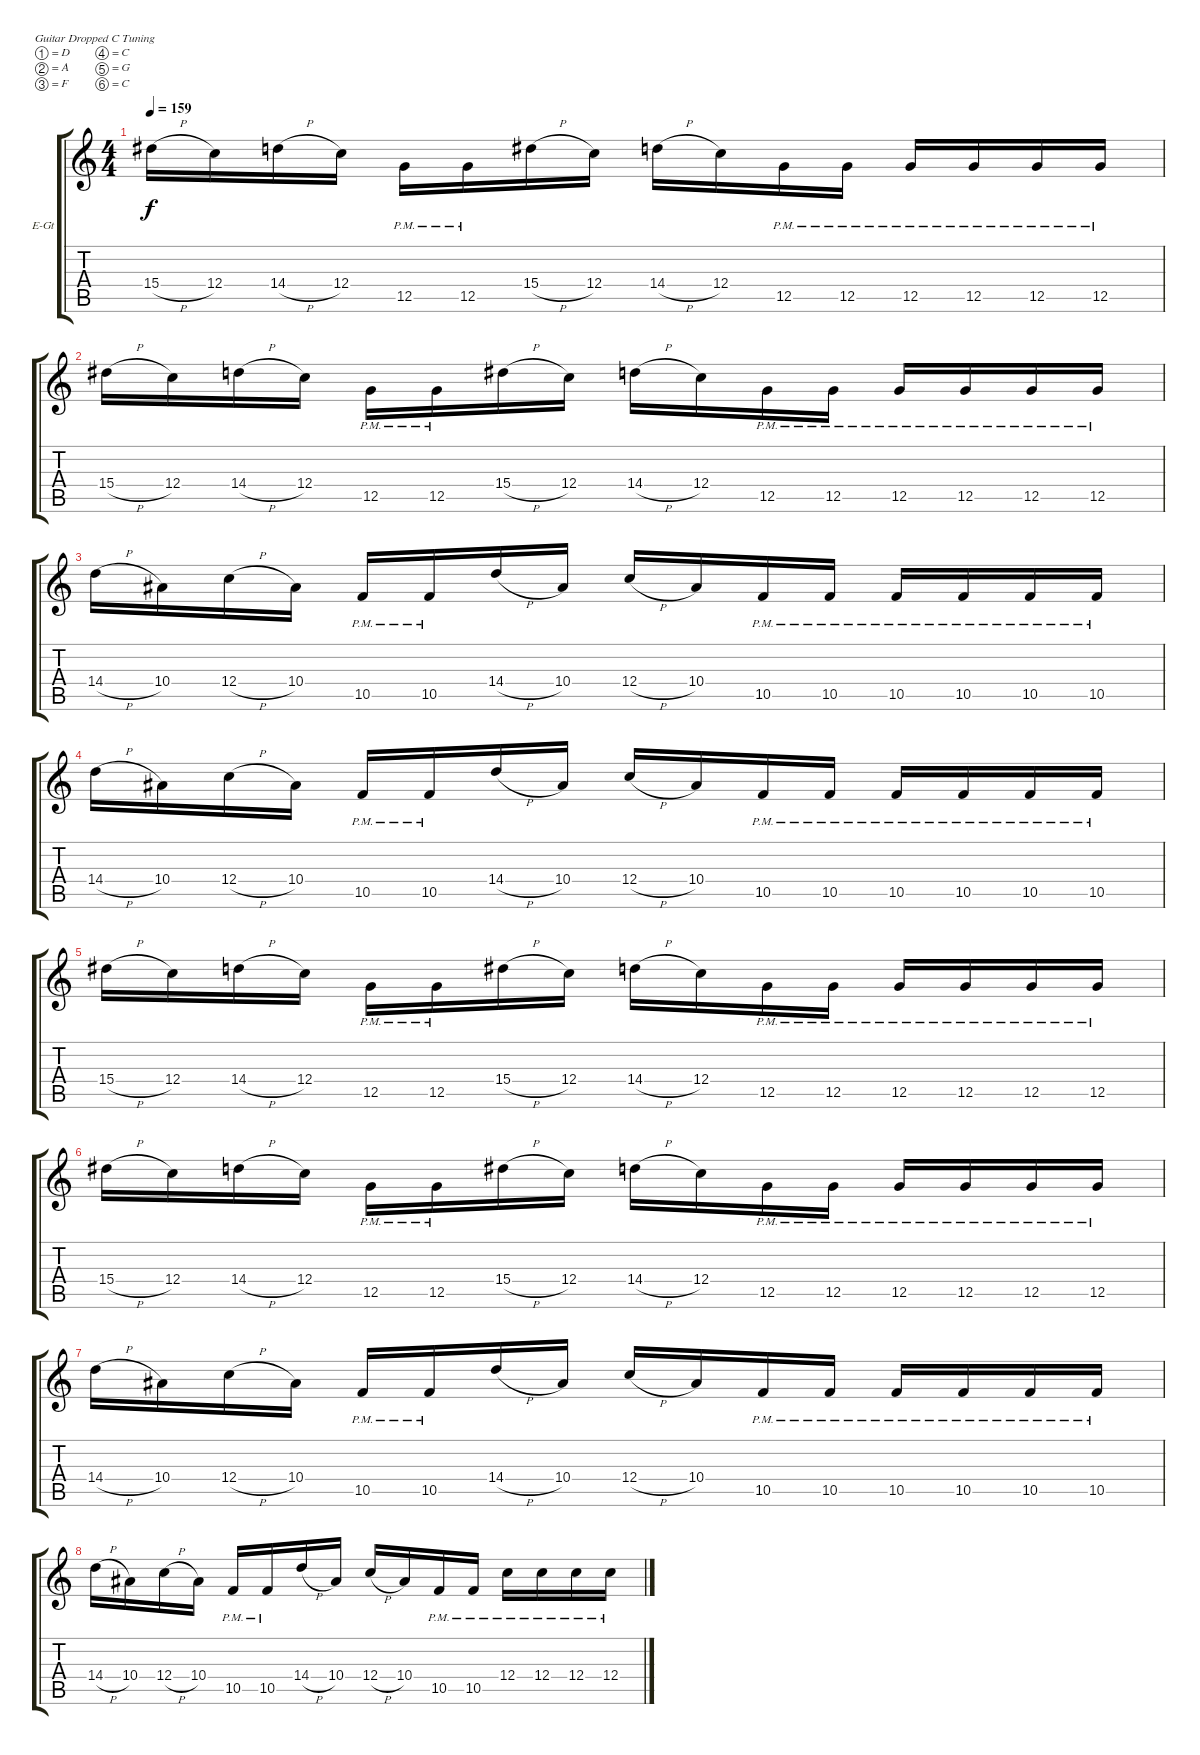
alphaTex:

\defaultSystemsLayout 4
\bracketExtendMode groupsimilarinstruments
\firstSystemTrackNameOrientation horizontal
\otherSystemsTrackNameOrientation horizontal
\track ("Electric Guitar" "E-Gt") {instrument distortionguitar}
\staff {score tabs}
\tuning (D4 A3 F3 C3 G2 C2)
\ts (4 4)
\tempo 159
\clef g2
\ks c
15.4{h}.16{dy f} 12.4.16 14.4{h}.16 12.4.16 12.5{pm}.16 12.5{pm}.16 15.4{h}.16 12.4.16 14.4{h}.16 12.4.16 12.5{pm}.16 12.5{pm}.16 12.5{pm}.16 12.5{pm}.16 12.5{pm}.16 12.5{pm}.16 |
15.4{h}.16 12.4.16 14.4{h}.16 12.4.16 12.5{pm}.16 12.5{pm}.16 15.4{h}.16 12.4.16 14.4{h}.16 12.4.16 12.5{pm}.16 12.5{pm}.16 12.5{pm}.16 12.5{pm}.16 12.5{pm}.16 12.5{pm}.16 |
14.4{h}.16 10.4.16 12.4{h}.16 10.4.16 10.5{pm}.16 10.5{pm}.16 14.4{h}.16 10.4.16 12.4{h}.16 10.4.16 10.5{pm}.16 10.5{pm}.16 10.5{pm}.16 10.5{pm}.16 10.5{pm}.16 10.5{pm}.16 |
14.4{h}.16 10.4.16 12.4{h}.16 10.4.16 10.5{pm}.16 10.5{pm}.16 14.4{h}.16 10.4.16 12.4{h}.16 10.4.16 10.5{pm}.16 10.5{pm}.16 10.5{pm}.16 10.5{pm}.16 10.5{pm}.16 10.5{pm}.16 |
15.4{h}.16 12.4.16 14.4{h}.16 12.4.16 12.5{pm}.16 12.5{pm}.16 15.4{h}.16 12.4.16 14.4{h}.16 12.4.16 12.5{pm}.16 12.5{pm}.16 12.5{pm}.16 12.5{pm}.16 12.5{pm}.16 12.5{pm}.16 |
15.4{h}.16 12.4.16 14.4{h}.16 12.4.16 12.5{pm}.16 12.5{pm}.16 15.4{h}.16 12.4.16 14.4{h}.16 12.4.16 12.5{pm}.16 12.5{pm}.16 12.5{pm}.16 12.5{pm}.16 12.5{pm}.16 12.5{pm}.16 |
14.4{h}.16 10.4.16 12.4{h}.16 10.4.16 10.5{pm}.16 10.5{pm}.16 14.4{h}.16 10.4.16 12.4{h}.16 10.4.16 10.5{pm}.16 10.5{pm}.16 10.5{pm}.16 10.5{pm}.16 10.5{pm}.16 10.5{pm}.16 |
14.4{h}.16 10.4.16 12.4{h}.16 10.4.16 10.5{pm}.16 10.5{pm}.16 14.4{h}.16 10.4.16 12.4{h}.16 10.4.16 10.5{pm}.16 10.5{pm}.16 12.4{pm}.16 12.4{pm}.16 12.4{pm}.16 12.4{pm}.16
